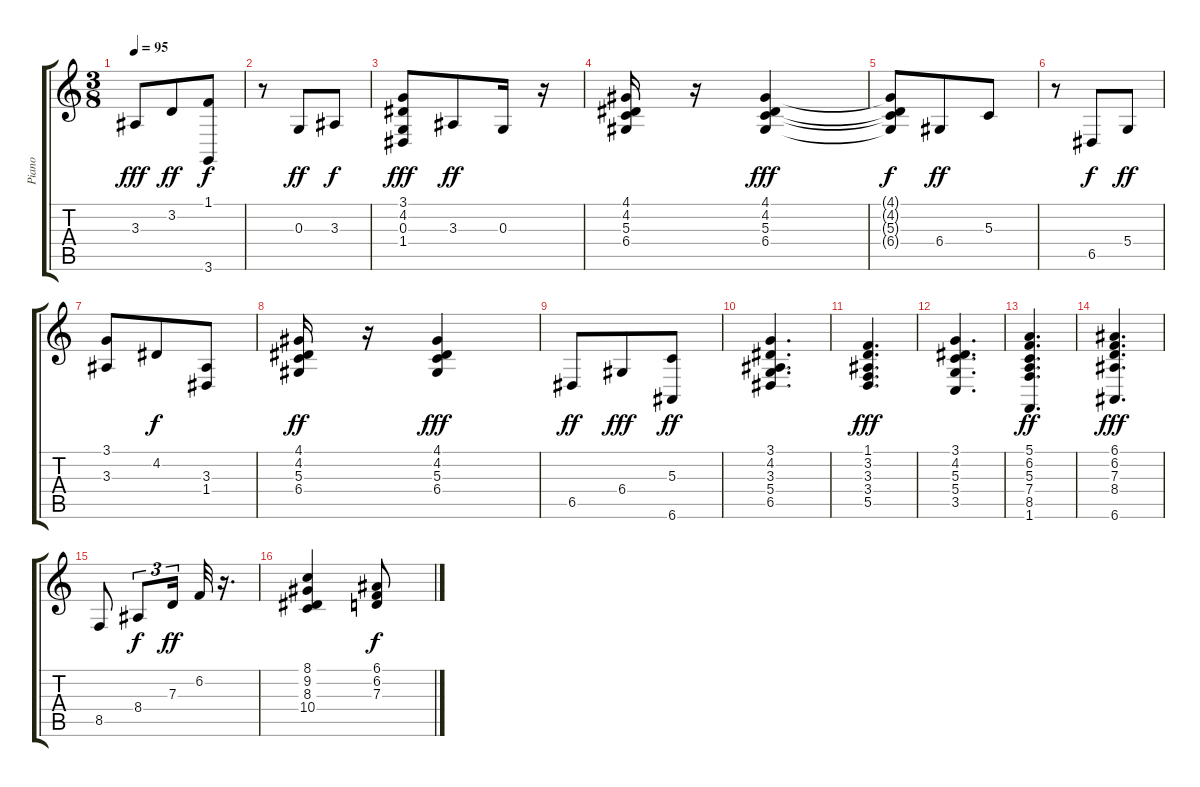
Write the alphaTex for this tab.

\track ("Piano" "Piano") {instrument acousticgrandpiano}
\staff {score tabs}
\tuning (E4 B3 G3 D3 A2 E2) {hide}
\ts (3 8)
\tempo 95
\clef g2
\ks c
3.3.8{dy fff} 3.2.8{dy ff} (1.1 3.6).8{dy f} |
r.8 0.3.8{dy ff} 3.3.8{dy f} |
(3.1 4.2 0.3 1.4).8{dy fff} 3.3.8{dy ff} 0.3.16 r.16 |
(4.1 4.2 5.3 6.4).16 r.16 (4.1 4.2 5.3 6.4).4{dy fff} |
(4.1{t} 4.2{t} 5.3{t} 6.4{t}).8{dy f} 6.4.8{dy ff} 5.3.8 |
r.8 6.5.8{dy f} 5.4.8{dy ff} |
(3.1 3.3).8 4.2.8{dy f} (3.3 1.4).8 |
(4.1 4.2 5.3 6.4).16{dy ff} r.16 (4.1 4.2 5.3 6.4).4{dy fff} |
6.5.8{dy ff} 6.4.8{dy fff} (5.3 6.6).8{dy ff} |
(3.1 4.2 3.3 5.4 6.5).4{d} |
(1.1 3.2 3.3 3.4 5.5).4{d dy fff} |
(3.1 4.2 5.3 5.4 3.5).4{d} |
(5.1 6.2 5.3 7.4 8.5 1.6).4{d dy ff} |
(6.1 6.2 7.3 8.4 6.6).4{d dy fff} |
8.5.8 8.4.8{tu (3 2) dy f} 7.3.16{tu (3 2) dy ff} 6.2.32 r.16{d} |
(8.1 9.2 8.3 10.4).4 (6.1 6.2 7.3).8{dy f}
